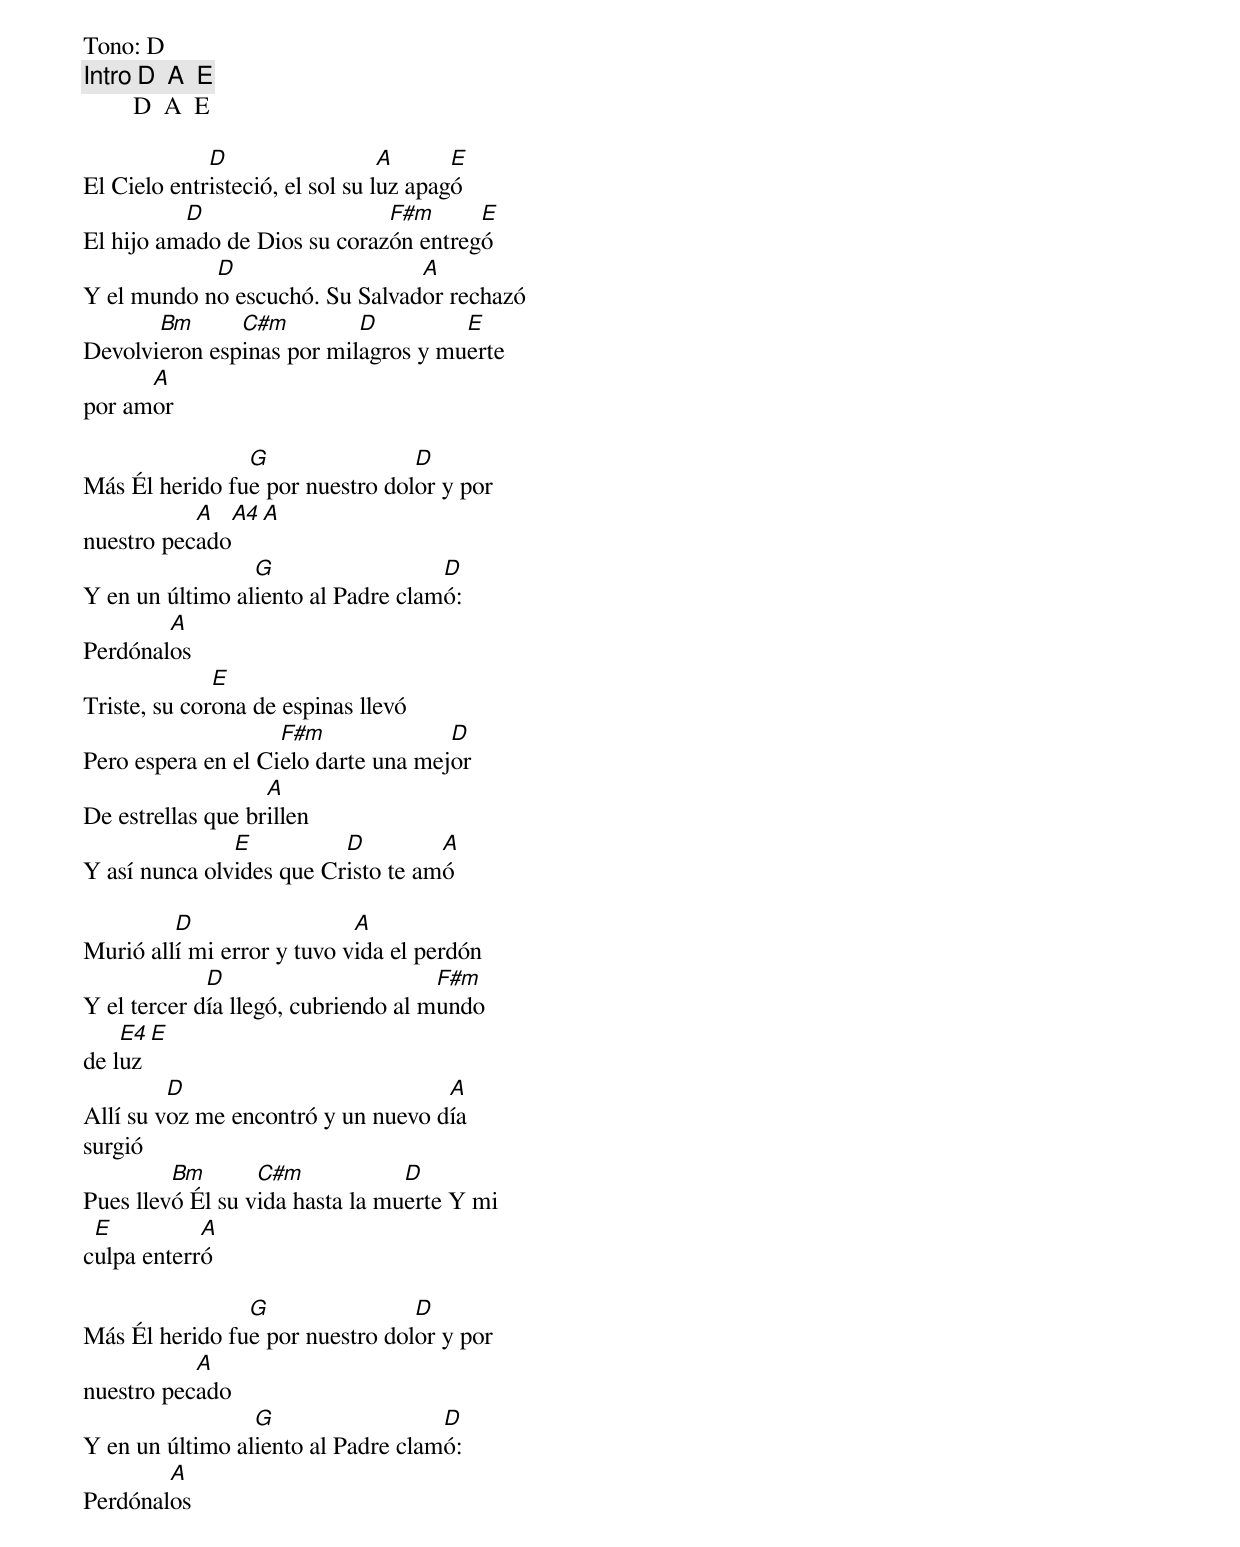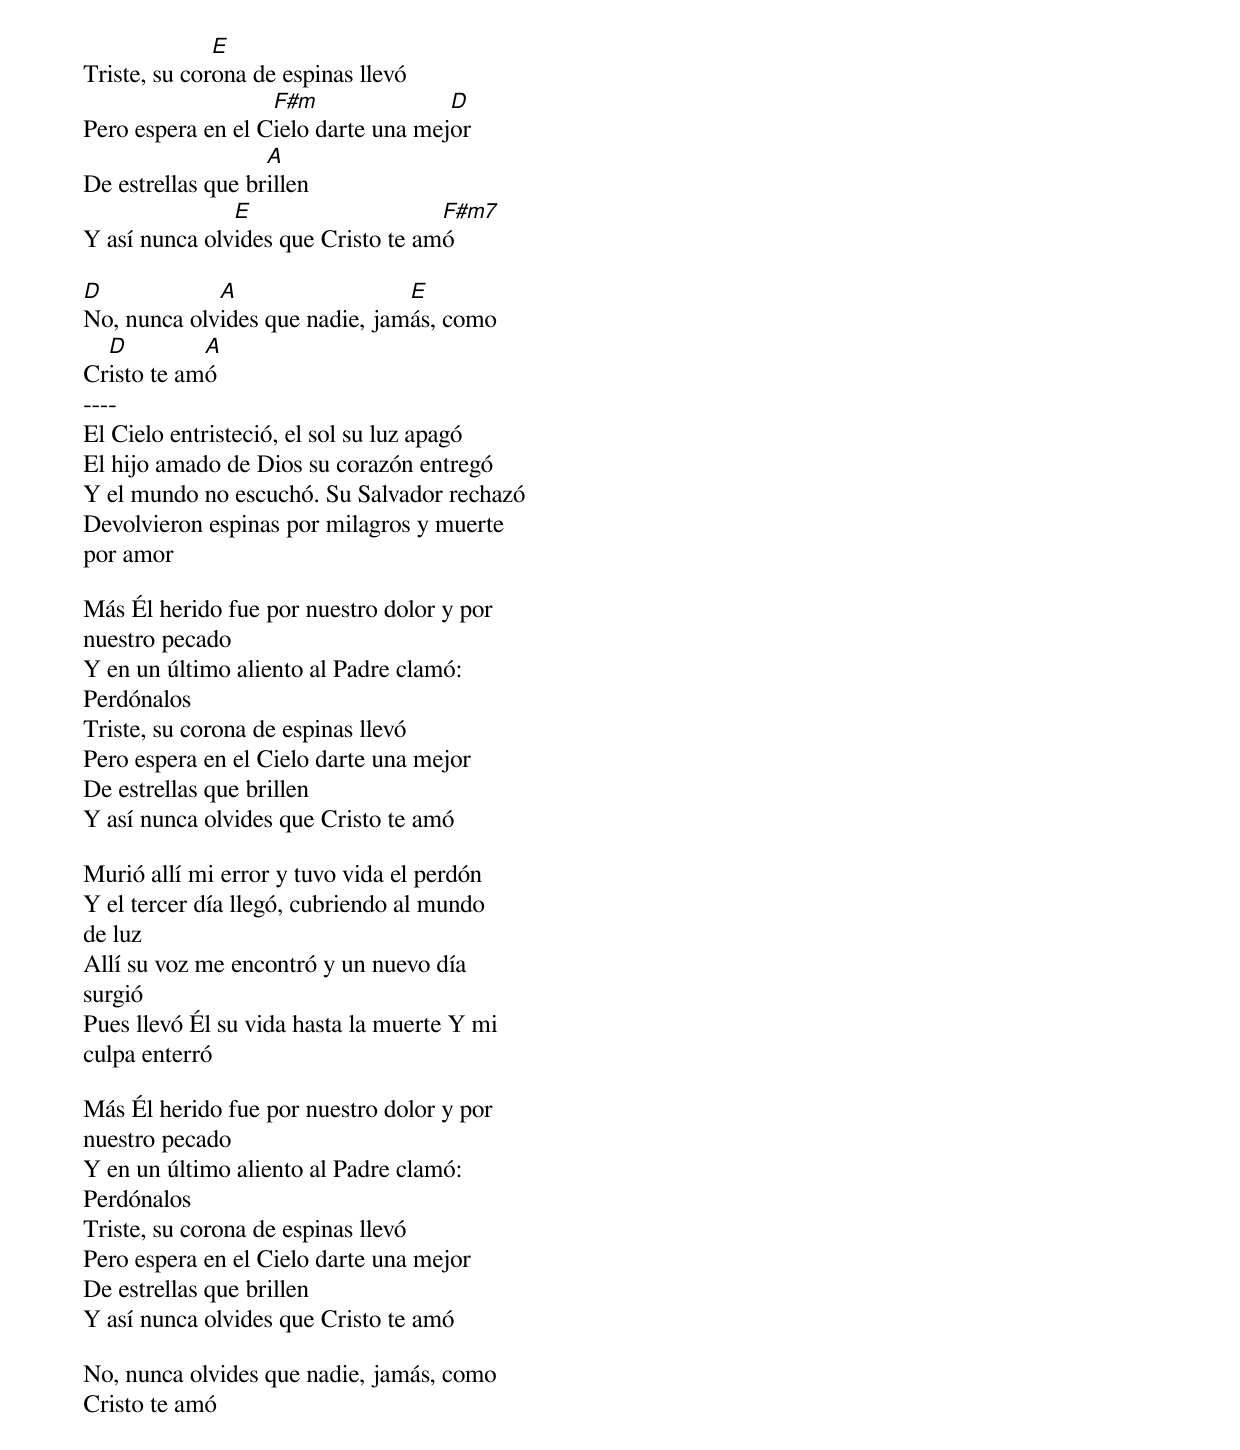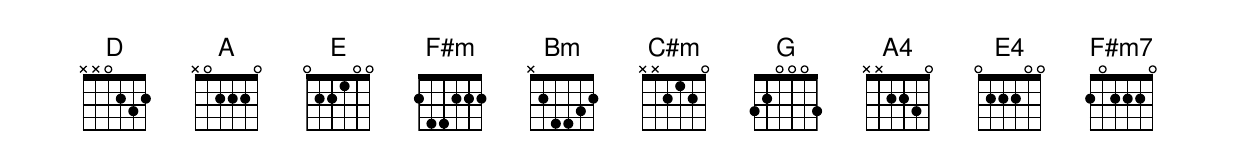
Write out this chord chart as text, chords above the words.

Tono: D
[Intro] D  A  E
        D  A  E

             D                   A      E
El Cielo entristeció, el sol su luz apagó
          D                   F#m      E
El hijo amado de Dios su corazón entregó
            D                   A
Y el mundo no escuchó. Su Salvador rechazó
       Bm      C#m         D         E
Devolvieron espinas por milagros y muerte
      A
por amor

                G                D
Más Él herido fue por nuestro dolor y por
           A  A4    A
nuestro pecado
                 G                  D
Y en un último aliento al Padre clamó:
        A
Perdónalos
              E
Triste, su corona de espinas llevó
                    F#m              D
Pero espera en el Cielo darte una mejor
                   A
De estrellas que brillen
               E          D         A
Y así nunca olvides que Cristo te amó

         D                  A
Murió allí mi error y tuvo vida el perdón
             D                       F#m
Y el tercer día llegó, cubriendo al mundo
    E4    E
de luz
         D                          A
Allí su voz me encontró y un nuevo día
surgió
         Bm       C#m            D
Pues llevó Él su vida hasta la muerte Y mi
 E          A
culpa enterró

                G                D
Más Él herido fue por nuestro dolor y por
           A
nuestro pecado
                 G                  D
Y en un último aliento al Padre clamó:
        A
Perdónalos
              E
Triste, su corona de espinas llevó
                   F#m               D
Pero espera en el Cielo darte una mejor
                   A
De estrellas que brillen
               E                    F#m7
Y así nunca olvides que Cristo te amó

D            A                  E
No, nunca olvides que nadie, jamás, como
  D         A
Cristo te amó
----
El Cielo entristeció, el sol su luz apagó
El hijo amado de Dios su corazón entregó
Y el mundo no escuchó. Su Salvador rechazó
Devolvieron espinas por milagros y muerte
por amor

Más Él herido fue por nuestro dolor y por
nuestro pecado
Y en un último aliento al Padre clamó:
Perdónalos
Triste, su corona de espinas llevó
Pero espera en el Cielo darte una mejor
De estrellas que brillen
Y así nunca olvides que Cristo te amó

Murió allí mi error y tuvo vida el perdón
Y el tercer día llegó, cubriendo al mundo
de luz
Allí su voz me encontró y un nuevo día
surgió
Pues llevó Él su vida hasta la muerte Y mi
culpa enterró

Más Él herido fue por nuestro dolor y por
nuestro pecado
Y en un último aliento al Padre clamó:
Perdónalos
Triste, su corona de espinas llevó
Pero espera en el Cielo darte una mejor
De estrellas que brillen
Y así nunca olvides que Cristo te amó

No, nunca olvides que nadie, jamás, como
Cristo te amó
